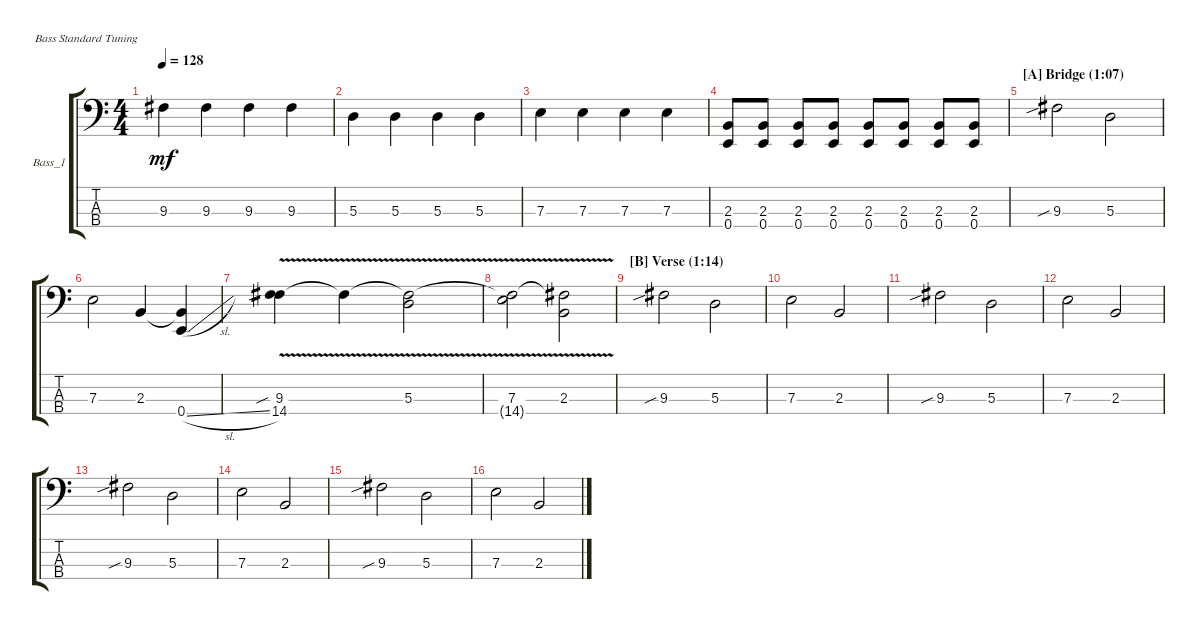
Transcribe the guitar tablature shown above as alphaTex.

\defaultSystemsLayout 4
\bracketExtendMode groupsimilarinstruments
\firstSystemTrackNameOrientation horizontal
\otherSystemsTrackNameOrientation horizontal
\track ("Bass_1" "Bass_1") {instrument electricbassfinger}
\staff {score tabs}
\tuning (G2 D2 A1 E1)
\ts (4 4)
\tempo 128
\clef f4
\ks c
9.3.4{dy mf} 9.3.4 9.3.4 9.3.4 |
5.3.4 5.3.4 5.3.4 5.3.4 |
7.3.4 7.3.4 7.3.4 7.3.4 |
(2.3 0.4).8 (2.3 0.4).8 (2.3 0.4).8 (2.3 0.4).8 (2.3 0.4).8 (2.3 0.4).8 (2.3 0.4).8 (2.3 0.4).8 |
\section ("A" "Bridge (1:07)")
9.3{sib}.2 5.3.2 |
7.3.2 2.3.4 (2.3{t} 0.4{sl}).4 |
(9.3{sib} 14.4{v}).4 14.4{v t}.4 (5.3 14.4{v t}).2 |
(7.3 14.4{v t}).2 (2.3 14.4{v t}).2 |
\section ("B" "Verse (1:14)")
9.3{sib}.2 5.3.2 |
7.3.2 2.3.2 |
9.3{sib}.2 5.3.2 |
7.3.2 2.3.2 |
9.3{sib}.2 5.3.2 |
7.3.2 2.3.2 |
9.3{sib}.2 5.3.2 |
7.3.2 2.3.2
